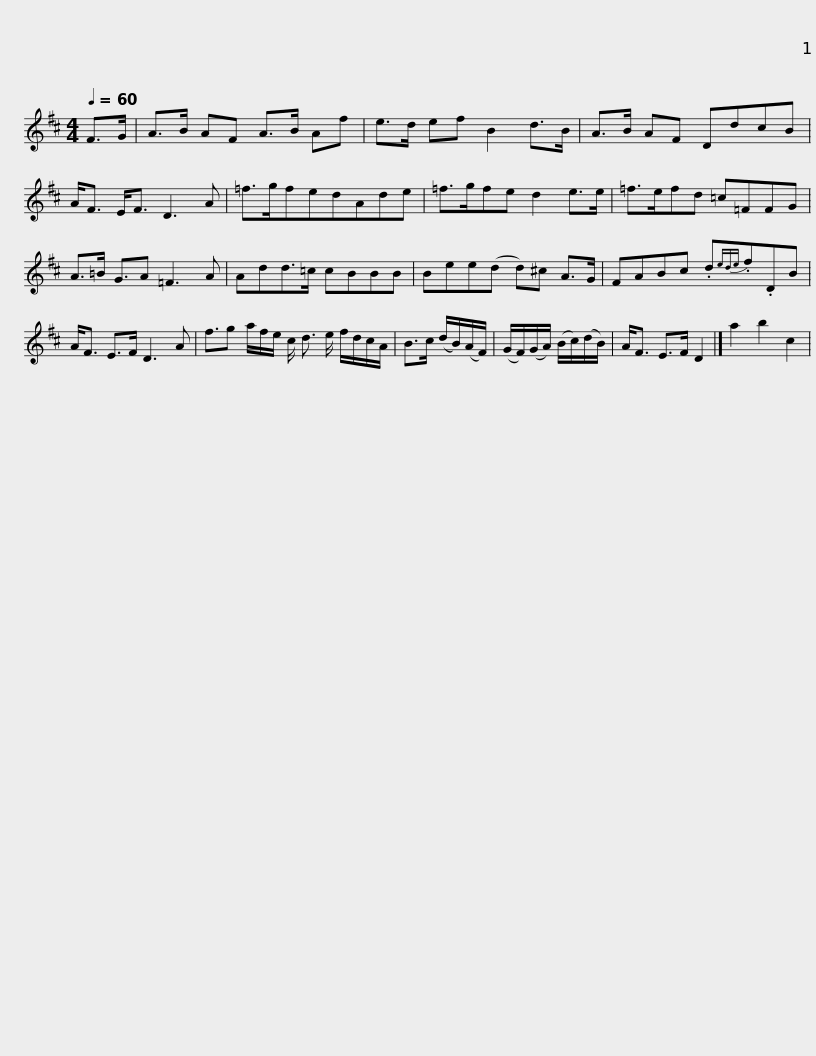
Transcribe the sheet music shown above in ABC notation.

X:1
L:1/8
Q:1/4=60
M:4/4
I:linebreak $
K:D
V:1 treble
V:1
 F>G | A>B AF A>B Af | e>d ef B2 d>B | A>B AF DdcB | A<F E<F D3 A | %5
 =f>gfedAde |$ =f>gfe d2 e>e | =f>efd =c=FFG | A>=B G3/2A =F3 A | Add>=c cBBB | %10
 Bee(d d)^c A>G |$ FABc .d{ede}.f.DB | A<F E>F D3 A | f3/2g a/f/e/ c/ d3/2 e/ f/d/c/A/ | B>c (d/B/)(A/F/) | %15
 (G/F/)(G/A/) (B/c/)(d/B/) |$ A<F E>F D2 |] a2 b2 c2 | %18
